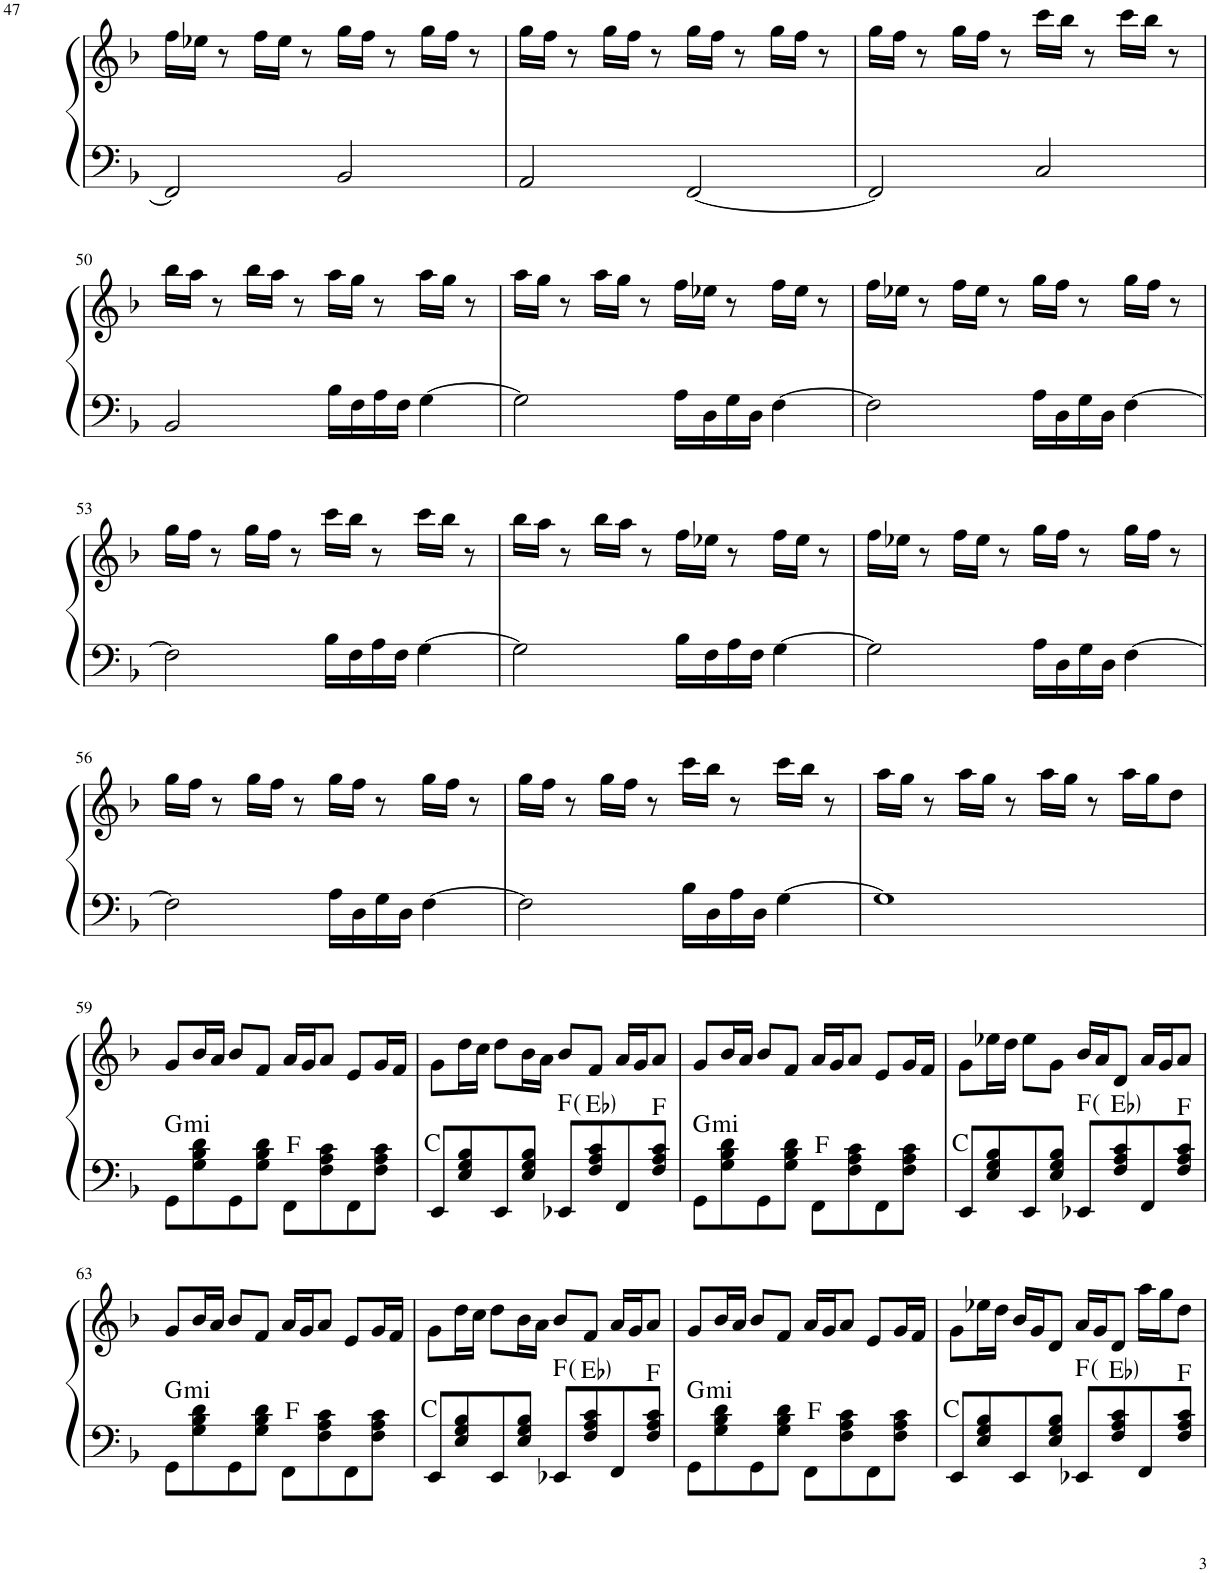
**kern	**kern	**harte
*part1	*part1	*part1
*staff2	*staff1	*
*I"Akordeón	*	*
!!LO:PB:g=z
*clefF4	*clefG2	*
*k[b-]	*k[b-]	*
*M4/4	*M4/4	*
=47	=47	=47
2FF/]	16ff\LL	.
.	16ee-X\JJ	.
.	8r	.
.	16ff\LL	.
.	16ee-\JJ	.
.	8r	.
2BB-/	16gg\LL	.
.	16ff\JJ	.
.	8r	.
.	16gg\LL	.
.	16ff\JJ	.
.	8r	.
=48	=48	=48
2AA/	16gg\LL	.
.	16ff\JJ	.
.	8r	.
.	16gg\LL	.
.	16ff\JJ	.
.	8r	.
[2FF/	16gg\LL	.
.	16ff\JJ	.
.	8r	.
.	16gg\LL	.
.	16ff\JJ	.
.	8r	.
=49	=49	=49
2FF/]	16gg\LL	.
.	16ff\JJ	.
.	8r	.
.	16gg\LL	.
.	16ff\JJ	.
.	8r	.
2C/	16ccc\LL	.
.	16bb-\JJ	.
.	8r	.
.	16ccc\LL	.
.	16bb-\JJ	.
.	8r	.
!!LO:LB:g=z
=50	=50	=50
2BB-/	16bb-\LL	.
.	16aa\JJ	.
.	8r	.
.	16bb-\LL	.
.	16aa\JJ	.
.	8r	.
16B-\LL	16aa\LL	.
16F\	16gg\JJ	.
16A\	8r	.
16F\JJ	.	.
[4G\	16aa\LL	.
.	16gg\JJ	.
.	8r	.
=51	=51	=51
2G\]	16aa\LL	.
.	16gg\JJ	.
.	8r	.
.	16aa\LL	.
.	16gg\JJ	.
.	8r	.
16A\LL	16ff\LL	.
16D\	16ee-X\JJ	.
16G\	8r	.
16D\JJ	.	.
[4F\	16ff\LL	.
.	16ee-\JJ	.
.	8r	.
=52	=52	=52
2F\]	16ff\LL	.
.	16ee-X\JJ	.
.	8r	.
.	16ff\LL	.
.	16ee-\JJ	.
.	8r	.
16A\LL	16gg\LL	.
16D\	16ff\JJ	.
16G\	8r	.
16D\JJ	.	.
[4F\	16gg\LL	.
.	16ff\JJ	.
.	8r	.
!!LO:LB:g=z
=53	=53	=53
2F\]	16gg\LL	.
.	16ff\JJ	.
.	8r	.
.	16gg\LL	.
.	16ff\JJ	.
.	8r	.
16B-\LL	16ccc\LL	.
16F\	16bb-\JJ	.
16A\	8r	.
16F\JJ	.	.
[4G\	16ccc\LL	.
.	16bb-\JJ	.
.	8r	.
=54	=54	=54
2G\]	16bb-\LL	.
.	16aa\JJ	.
.	8r	.
.	16bb-\LL	.
.	16aa\JJ	.
.	8r	.
16B-\LL	16ff\LL	.
16F\	16ee-X\JJ	.
16A\	8r	.
16F\JJ	.	.
[4G\	16ff\LL	.
.	16ee-\JJ	.
.	8r	.
=55	=55	=55
2G\]	16ff\LL	.
.	16ee-X\JJ	.
.	8r	.
.	16ff\LL	.
.	16ee-\JJ	.
.	8r	.
16A\LL	16gg\LL	.
16D\	16ff\JJ	.
16G\	8r	.
16D\JJ	.	.
[4F\	16gg\LL	.
.	16ff\JJ	.
.	8r	.
!!LO:LB:g=z
=56	=56	=56
2F\]	16gg\LL	.
.	16ff\JJ	.
.	8r	.
.	16gg\LL	.
.	16ff\JJ	.
.	8r	.
16A\LL	16gg\LL	.
16D\	16ff\JJ	.
16G\	8r	.
16D\JJ	.	.
[4F\	16gg\LL	.
.	16ff\JJ	.
.	8r	.
=57	=57	=57
2F\]	16gg\LL	.
.	16ff\JJ	.
.	8r	.
.	16gg\LL	.
.	16ff\JJ	.
.	8r	.
16B-\LL	16ccc\LL	.
16D\	16bb-\JJ	.
16A\	8r	.
16D\JJ	.	.
[4G\	16ccc\LL	.
.	16bb-\JJ	.
.	8r	.
=58	=58	=58
1G]	16aa\LL	.
.	16gg\JJ	.
.	8r	.
.	16aa\LL	.
.	16gg\JJ	.
.	8r	.
.	16aa\LL	.
.	16gg\JJ	.
.	8r	.
.	16aa\LL	.
.	16gg\J	.
.	8dd\J	.
!!LO:LB:g=z
=59	=59	=59
!	!	!LO:H:kt=mi
8GG\L	8g/L	G:min
8G\ 8B-\ 8d\	16b-/L	.
.	16a/JJ	.
8GG\	8b-/L	.
8G\ 8B-\ 8d\J	8f/J	.
8FF\L	16a/LL	F:maj
.	16g/J	.
8F\ 8A\ 8c\	8a/J	.
8FF\	8e/L	.
8F\ 8A\ 8c\J	16g/L	.
.	16f/JJ	.
=60	=60	=60
8EE/L	8g\L	C:maj
8E/ 8G/ 8B-/	16dd\L	.
.	16cc\JJ	.
8EE/	8dd\L	.
8E/ 8G/ 8B-/J	16b-\L	.
.	16a\JJ	.
8EE-X/L	8b-/L	F:maj
8F/ 8A/ 8c/	8f/J	Eb:maj
8FF/	16a/LL	.
.	16g/J	.
8F/ 8A/ 8c/J	8a/J	F:maj
=61	=61	=61
!	!	!LO:H:kt=mi
8GG\L	8g/L	G:min
8G\ 8B-\ 8d\	16b-/L	.
.	16a/JJ	.
8GG\	8b-/L	.
8G\ 8B-\ 8d\J	8f/J	.
8FF\L	16a/LL	F:maj
.	16g/J	.
8F\ 8A\ 8c\	8a/J	.
8FF\	8e/L	.
8F\ 8A\ 8c\J	16g/L	.
.	16f/JJ	.
=62	=62	=62
8EE/L	8g\L	C:maj
8E/ 8G/ 8B-/	16ee-X\L	.
.	16dd\JJ	.
8EE/	8ee-\L	.
8E/ 8G/ 8B-/J	8g\J	.
8EE-X/L	16b-/LL	F:maj
.	16a/J	.
8F/ 8A/ 8c/	8d/J	Eb:maj
8FF/	16a/LL	.
.	16g/J	.
8F/ 8A/ 8c/J	8a/J	F:maj
!!LO:LB:g=z
=63	=63	=63
!	!	!LO:H:kt=mi
8GG\L	8g/L	G:min
8G\ 8B-\ 8d\	16b-/L	.
.	16a/JJ	.
8GG\	8b-/L	.
8G\ 8B-\ 8d\J	8f/J	.
8FF\L	16a/LL	F:maj
.	16g/J	.
8F\ 8A\ 8c\	8a/J	.
8FF\	8e/L	.
8F\ 8A\ 8c\J	16g/L	.
.	16f/JJ	.
=64	=64	=64
8EE/L	8g\L	C:maj
8E/ 8G/ 8B-/	16dd\L	.
.	16cc\JJ	.
8EE/	8dd\L	.
8E/ 8G/ 8B-/J	16b-\L	.
.	16a\JJ	.
8EE-X/L	8b-/L	F:maj
8F/ 8A/ 8c/	8f/J	Eb:maj
8FF/	16a/LL	.
.	16g/J	.
8F/ 8A/ 8c/J	8a/J	F:maj
=65	=65	=65
!	!	!LO:H:kt=mi
8GG\L	8g/L	G:min
8G\ 8B-\ 8d\	16b-/L	.
.	16a/JJ	.
8GG\	8b-/L	.
8G\ 8B-\ 8d\J	8f/J	.
8FF\L	16a/LL	F:maj
.	16g/J	.
8F\ 8A\ 8c\	8a/J	.
8FF\	8e/L	.
8F\ 8A\ 8c\J	16g/L	.
.	16f/JJ	.
=66	=66	=66
8EE/L	8g\L	C:maj
8E/ 8G/ 8B-/	16ee-X\L	.
.	16dd\JJ	.
8EE/	16b-/LL	.
.	16g/J	.
8E/ 8G/ 8B-/J	8d/J	.
8EE-X/L	16a/LL	F:maj
.	16g/J	.
8F/ 8A/ 8c/	8d/J	Eb:maj
8FF/	16aa\LL	.
.	16gg\J	.
8F/ 8A/ 8c/J	8dd\J	F:maj
=	=	=
*-	*-	*-
